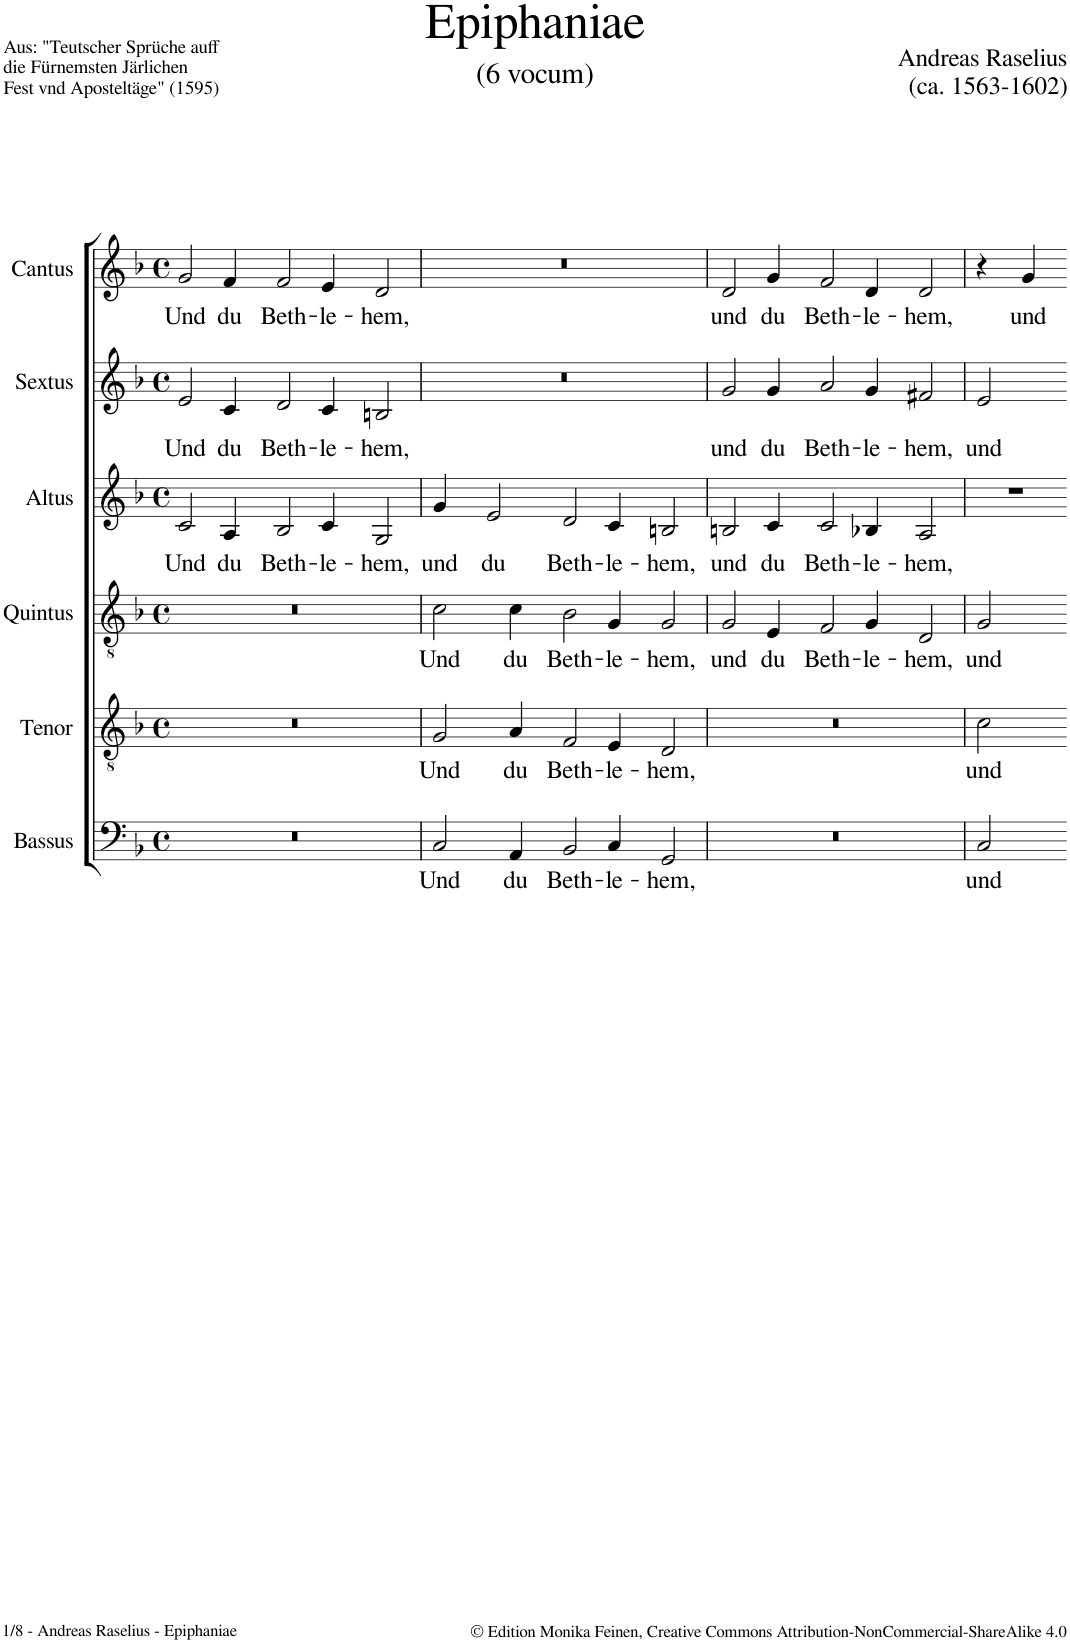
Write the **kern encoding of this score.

**kern	**text	**kern	**text	**kern	**text	**kern	**text	**kern	**text	**kern	**text
*part6	*part6	*part5	*part5	*part4	*part4	*part3	*part3	*part2	*part2	*part1	*part1
*staff6	*staff6	*staff5	*staff5	*staff4	*staff4	*staff3	*staff3	*staff2	*staff2	*staff1	*staff1
*I"Bassus	*	*I"Tenor	*	*I"Quintus	*	*I"Altus	*	*I"Sextus	*	*I"Cantus	*
*clefF4	*	*clefGv2	*	*clefGv2	*	*clefG2	*	*clefG2	*	*clefG2	*
*k[b-]	*	*k[b-]	*	*k[b-]	*	*k[b-]	*	*k[b-]	*	*k[b-]	*
*M4/2	*	*M4/2	*	*M4/2	*	*M4/2	*	*M4/2	*	*M4/2	*
*met(c)	*	*met(c)	*	*met(c)	*	*met(c)	*	*met(c)	*	*met(c)	*
=1	=1	=1	=1	=1	=1	=1	=1	=1	=1	=1	=1
!	!	!	!	!	!	!	!LO:LY:b	!	!LO:LY:b	!	!LO:LY:b
0r	.	0r	.	0r	.	2c/	Und	2e/	Und	2g/	Und
!	!	!	!	!	!	!	!LO:LY:b	!	!LO:LY:b	!	!LO:LY:b
.	.	.	.	.	.	4A/	du	4c/	du	4f/	du
!	!	!	!	!	!	!	!LO:LY:b	!	!LO:LY:b	!	!LO:LY:b
.	.	.	.	.	.	2B-/	Beth-	2d/	Beth-	2f/	Beth-
!	!	!	!	!	!	!	!LO:LY:b	!	!LO:LY:b	!	!LO:LY:b
.	.	.	.	.	.	4c/	-le-	4c/	-le-	4e/	-le-
!	!	!	!	!	!	!	!LO:LY:b	!	!LO:LY:b	!	!LO:LY:b
.	.	.	.	.	.	2G/	-hem,	2Bn/	-hem,	2d/	-hem,
=2	=2	=2	=2	=2	=2	=2	=2	=2	=2	=2	=2
!	!LO:LY:b	!	!LO:LY:b	!	!LO:LY:b	!	!LO:LY:b	!	!	!	!
2C/	Und	2G/	Und	2c\	Und	4g/	und	0r	.	0r	.
!	!	!	!	!	!	!	!LO:LY:b	!	!	!	!
.	.	.	.	.	.	2e/	du	.	.	.	.
!	!LO:LY:b	!	!LO:LY:b	!	!LO:LY:b	!	!	!	!	!	!
4AA/	du	4A/	du	4c\	du	.	.	.	.	.	.
!	!LO:LY:b	!	!LO:LY:b	!	!LO:LY:b	!	!LO:LY:b	!	!	!	!
2BB-/	Beth-	2F/	Beth-	2B-\	Beth-	2d/	Beth-	.	.	.	.
!	!LO:LY:b	!	!LO:LY:b	!	!LO:LY:b	!	!LO:LY:b	!	!	!	!
4C/	-le-	4E/	-le-	4G/	-le-	4c/	-le-	.	.	.	.
!	!LO:LY:b	!	!LO:LY:b	!	!LO:LY:b	!	!LO:LY:b	!	!	!	!
2GG/	-hem,	2D/	-hem,	2G/	-hem,	2Bn/	-hem,	.	.	.	.
=3	=3	=3	=3	=3	=3	=3	=3	=3	=3	=3	=3
!	!	!	!	!	!LO:LY:b	!	!LO:LY:b	!	!LO:LY:b	!	!LO:LY:b
0r	.	0r	.	2G/	und	2Bn/	und	2g/	und	2d/	und
!	!	!	!	!	!LO:LY:b	!	!LO:LY:b	!	!LO:LY:b	!	!LO:LY:b
.	.	.	.	4E/	du	4c/	du	4g/	du	4g/	du
!	!	!	!	!	!LO:LY:b	!	!LO:LY:b	!	!LO:LY:b	!	!LO:LY:b
.	.	.	.	2F/	Beth-	2c/	Beth-	2a/	Beth-	2f/	Beth-
!	!	!	!	!	!LO:LY:b	!	!LO:LY:b	!	!LO:LY:b	!	!LO:LY:b
.	.	.	.	4G/	-le-	4B-X/	-le-	4g/	-le-	4d/	-le-
!	!	!	!	!	!LO:LY:b	!	!LO:LY:b	!	!LO:LY:b	!	!LO:LY:b
.	.	.	.	2D/	-hem,	2A/	-hem,	2f#X/	-hem,	2d/	-hem,
=4	=4	=4	=4	=4	=4	=4	=4	=4	=4	=4	=4
!	!LO:LY:b	!	!LO:LY:b	!	!LO:LY:b	!	!	!	!LO:LY:b	!	!
2C/	und	2c\	und	2G/	und	0r	.	2e/	und	4r	.
!	!	!	!	!	!	!	!	!	!	!	!LO:LY:b
.	.	.	.	.	.	.	.	.	.	4g/	und
1.ryy	.	1.ryy	.	1.ryy	.	.	.	1.ryy	.	1.ryy	.
=-	=-	=-	=-	=-	=-	=-	=-	=-	=-	=-	=-
*-	*-	*-	*-	*-	*-	*-	*-	*-	*-	*-	*-
